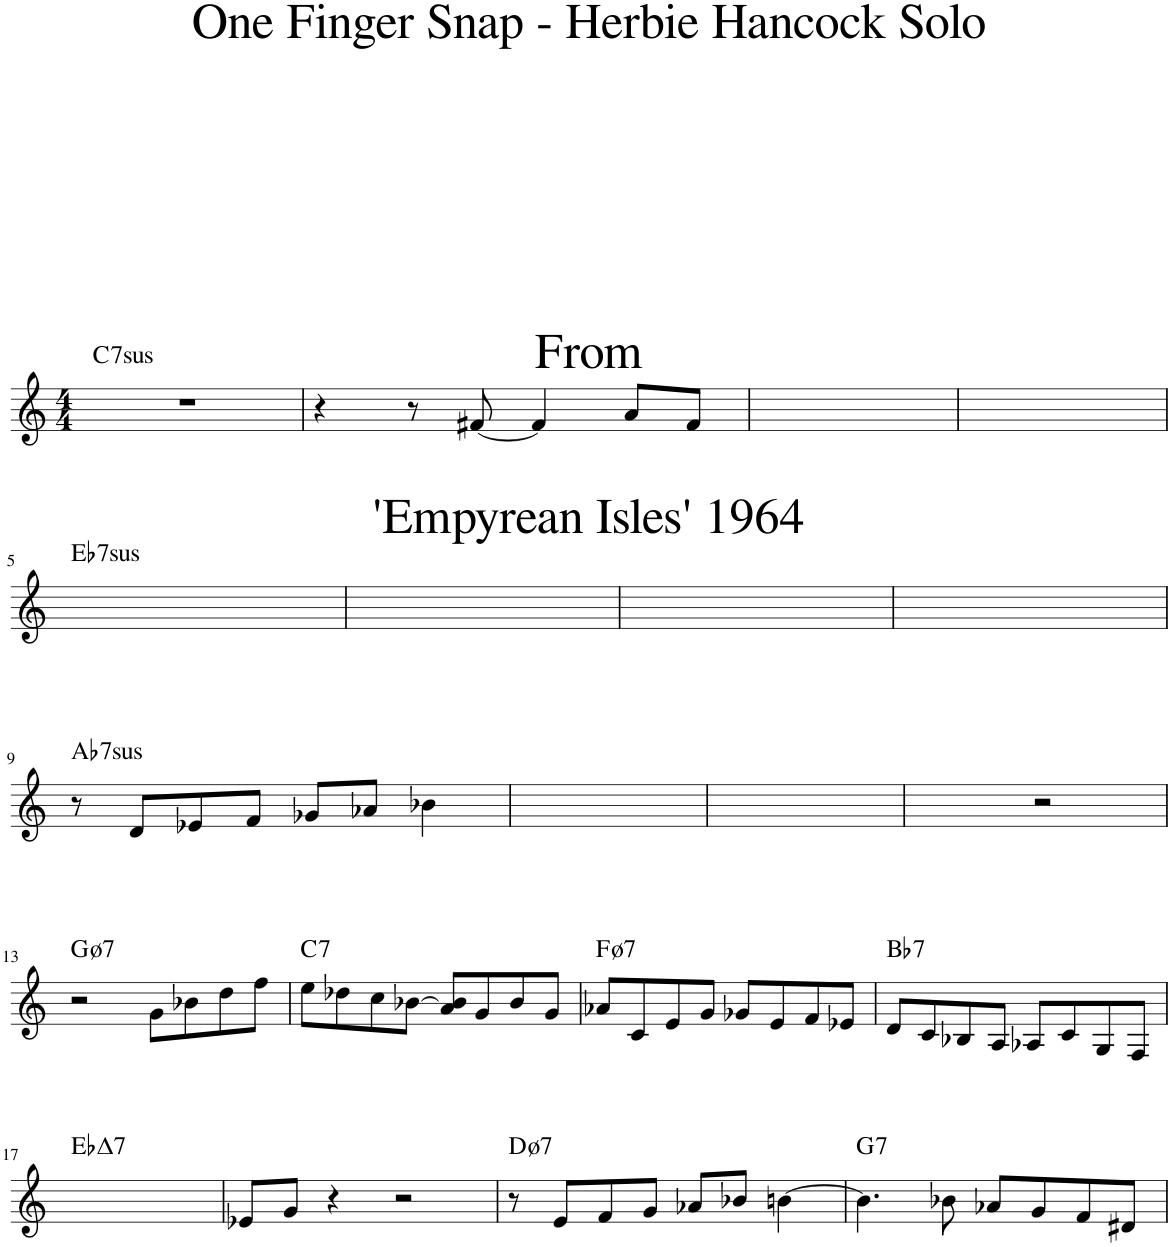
**kern	**harte
*part1	*part1
*staff1	*
*I"Piano	*
*I'Pno.	*
*clefG2	*
*k[]	*
*M4/4	*
=1	=1
!	!LO:H:kt=7sus
1r	C:sus4(7)
=2	=2
4r	.
8r	.
[8f#X/	.
4f#/]	.
8a/L	.
8f#/J	.
=3	=3
1ryy	.
=4	=4
1ryy	.
!!LO:LB:g=z
=5	=5
!	!LO:H:kt=7sus
1ryy	Eb:sus4(7)
=6	=6
1ryy	.
=7	=7
1ryy	.
=8	=8
1ryy	.
!!LO:LB:g=z
=9	=9
!	!LO:H:kt=7sus
8r	Ab:sus4(7)
8d/L	.
8e-X/	.
8f/J	.
8g-X/L	.
8a-X/J	.
4b-X\	.
=10	=10
1ryy	.
=11	=11
1ryy	.
=12	=12
2ryy	.
2r	.
!!LO:LB:g=z
=13	=13
!	!LO:H:kt=7
2r	G:hdim7
8g\L	.
8b-X\	.
8dd\	.
8ff\J	.
=14	=14
!	!LO:H:kt=7
8ee\L	C:7
8dd-X\	.
8cc\	.
[8b-X\J	.
8a/ 8b-/]L	.
8g/	.
8b-/	.
8g/J	.
=15	=15
!	!LO:H:kt=7
8a-X/L	F:hdim7
8c/	.
8e/	.
8g/J	.
8g-X/L	.
8e/	.
8f/	.
8e-X/J	.
=16	=16
!	!LO:H:kt=7
8d/L	Bb:7
8c/	.
8B-X/	.
8A/J	.
8A-X/L	.
8c/	.
8G/	.
8F/J	.
!!LO:LB:g=z
=17	=17
!	!LO:H:kt=7
1ryy	Eb:maj7
=18	=18
8e-X/L	.
8g/J	.
4r	.
2r	.
=19	=19
!	!LO:H:kt=7
8r	D:hdim7
8e/L	.
8f/	.
8g/J	.
8a-X/L	.
8b-X/J	.
[4bn\	.
=20	=20
!	!LO:H:kt=7
4.b\]	G:7
8b-X\	.
8a-X/L	.
8g/	.
8f/	.
8d#X/J	.
=	=
*-	*-
